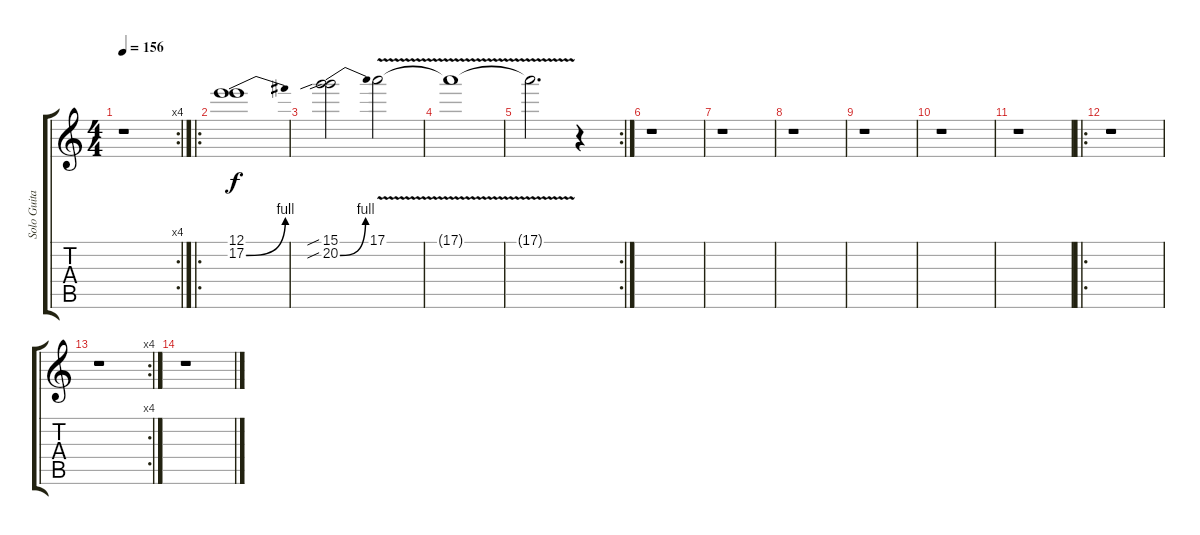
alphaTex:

\track ("Solo Guitar" "Solo Guita") {instrument distortionguitar}
\staff {score tabs}
\tuning (E4 B3 G3 D3 A2 E2) {hide}
\rc 4
\ts (4 4)
\tempo 156
\clef g2
\ks c
r.1{dy f} |
\ro
(12.1 17.2{be (bend 0 0 60 4)}).1 |
(15.1{sib} 20.2{be (bend 0 0 60 4) sib}).2 17.1{v}.2 |
17.1{v t}.1 |
\rc 2
17.1{v t}.2{d} r.4 |
r.1 |
r.1 |
r.1 |
r.1 |
r.1 |
r.1 |
\ro
r.1 |
\rc 4
r.1 |
r.1
